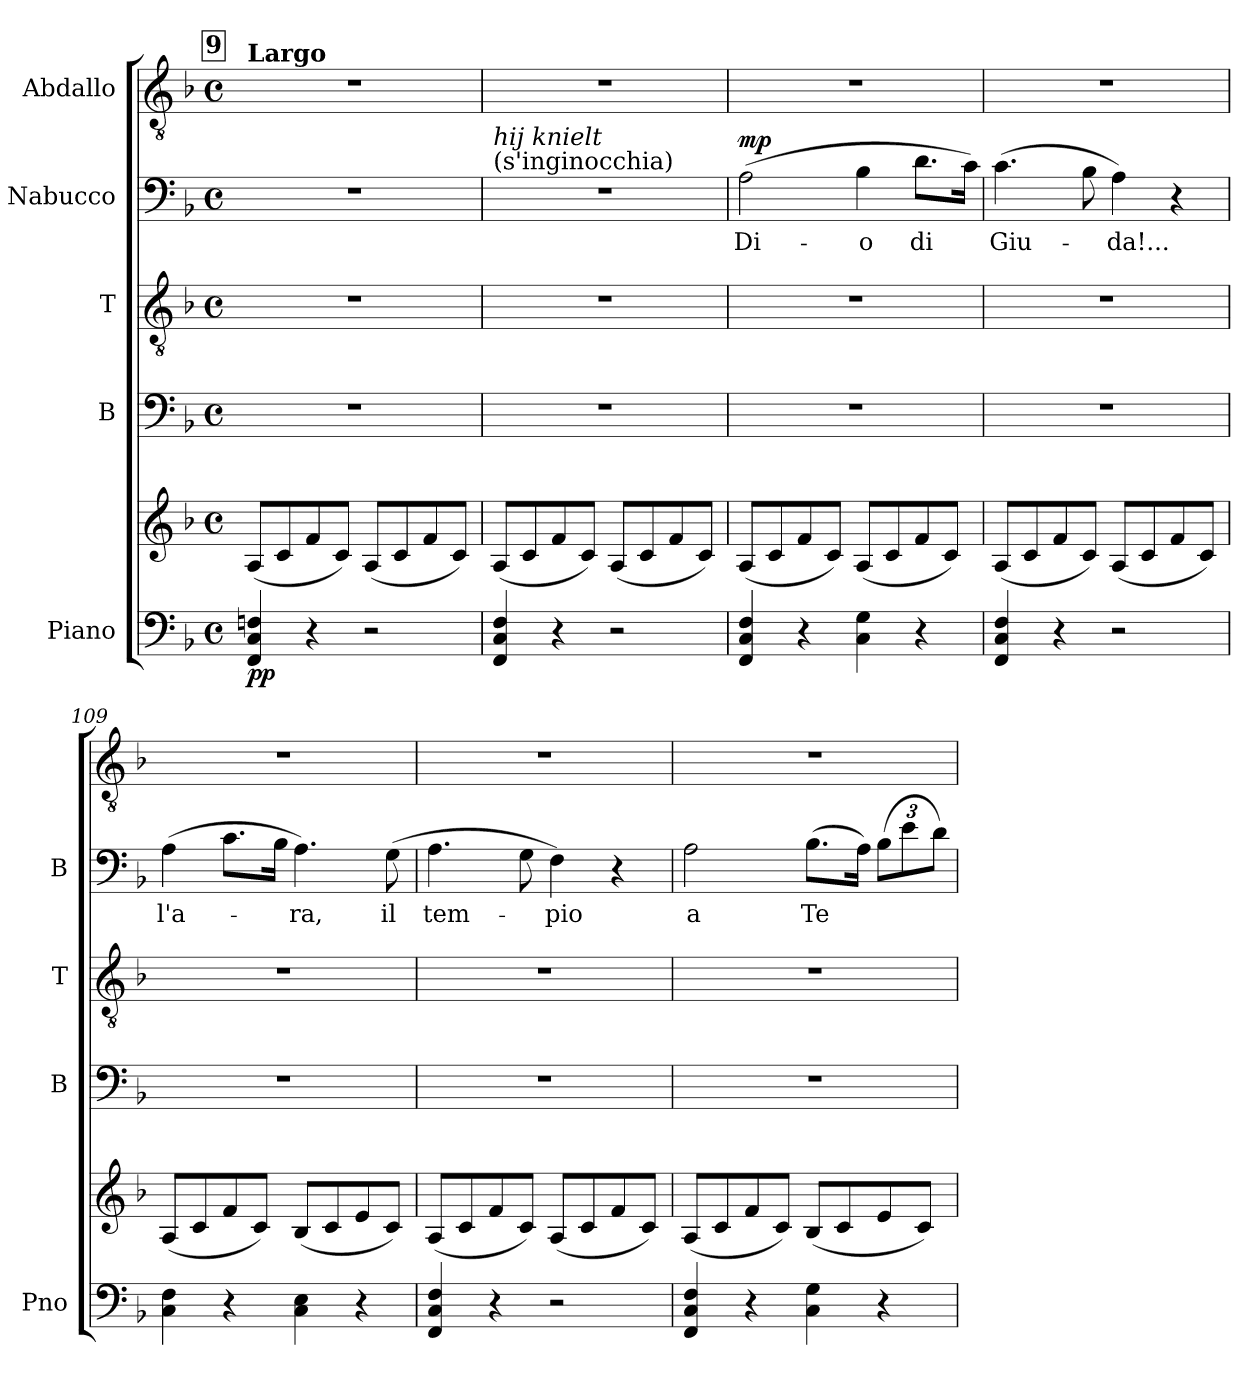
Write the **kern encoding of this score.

**kern	**kern	**dynam	**kern	**kern	**kern	**text	**dynam	**kern
*part5	*part5	*part5	*part4	*part3	*part2	*part2	*part2	*part1
*staff6	*staff5	*staff5/6	*staff4	*staff3	*staff2	*staff2	*staff2	*staff1
*I"Piano	*	*	*I"B	*I"T	*I"Nabucco	*	*	*I"Abdallo
*I'Pno	*	*	*I'B	*I'T	*I'B	*	*	*
*clefF4	*clefG2	*	*clefF4	*clefGv2	*clefF4	*	*	*clefGv2
*k[b-]	*k[b-]	*	*k[b-]	*k[b-]	*k[b-]	*	*	*k[b-]
*M4/4	*M4/4	*	*M4/4	*M4/4	*M4/4	*	*	*M4/4
*met(c)	*met(c)	*	*met(c)	*met(c)	*met(c)	*	*	*met(c)
!!LO:REH:place=s1:a:B:fs=14:t=9
=105	=105	=105	=105	=105	=105	=105	=105	=105
!	!	!	!	!	!	!	!	!LO:TX:a:B:t=Largo
!	!	!LO:DY:b=2	!	!	!	!	!	!
!	!	!LO:DY:n=1:b	!	!	!	!	!	!
4FF/ 4C/ 4Fn/	(8A/L	p p	1r	1r	1r	.	.	1r
.	8c/	.	.	.	.	.	.	.
4r	8f/	.	.	.	.	.	.	.
.	8c/J)	.	.	.	.	.	.	.
2r	(8A/L	.	.	.	.	.	.	.
.	8c/	.	.	.	.	.	.	.
.	8f/	.	.	.	.	.	.	.
.	8c/J)	.	.	.	.	.	.	.
!!LO:LB:g=z
=106	=106	=106	=106	=106	=106	=106	=106	=106
!	!	!	!	!	!LO:TX:a:t=(s'inginocchia)	!	!	!
!	!	!	!	!	!LO:TX:a:i:t=hij knielt	!	!	!
4FF/ 4C/ 4F/	(8A/L	.	1r	1r	1r	.	.	1r
.	8c/	.	.	.	.	.	.	.
4r	8f/	.	.	.	.	.	.	.
.	8c/J)	.	.	.	.	.	.	.
2r	(8A/L	.	.	.	.	.	.	.
.	8c/	.	.	.	.	.	.	.
.	8f/	.	.	.	.	.	.	.
.	8c/J)	.	.	.	.	.	.	.
=107	=107	=107	=107	=107	=107	=107	=107	=107
!	!	!	!	!	!	!LO:LY:b	!LO:DY:a	!
4FF/ 4C/ 4F/	(8A/L	.	1r	1r	(2A\	Di-	mp	1r
.	8c/	.	.	.	.	.	.	.
4r	8f/	.	.	.	.	.	.	.
.	8c/J)	.	.	.	.	.	.	.
!	!	!	!	!	!	!LO:LY:b	!	!
4C\ 4G\	(8A/L	.	.	.	4B-\	-o	.	.
.	8c/	.	.	.	.	.	.	.
!	!	!	!	!	!	!LO:LY:b	!	!
4r	8f/	.	.	.	8.d\L	di	.	.
.	8c/J)	.	.	.	.	.	.	.
.	.	.	.	.	16c\Jk)	.	.	.
=108	=108	=108	=108	=108	=108	=108	=108	=108
!	!	!	!	!	!	!LO:LY:b	!	!
4FF/ 4C/ 4F/	(8A/L	.	1r	1r	(4.c\	Giu-	.	1r
.	8c/	.	.	.	.	.	.	.
4r	8f/	.	.	.	.	.	.	.
.	8c/J)	.	.	.	8B-\	.	.	.
!	!	!	!	!	!	!LO:LY:b	!	!
2r	(8A/L	.	.	.	4A\)	-da!...	.	.
.	8c/	.	.	.	.	.	.	.
.	8f/	.	.	.	4r	.	.	.
.	8c/J)	.	.	.	.	.	.	.
=109	=109	=109	=109	=109	=109	=109	=109	=109
!	!	!	!	!	!	!LO:LY:b	!	!
4C\ 4F\	(8A/L	.	1r	1r	(4A\	l'a-	.	1r
.	8c/	.	.	.	.	.	.	.
4r	8f/	.	.	.	8.c\L	.	.	.
.	8c/J)	.	.	.	.	.	.	.
.	.	.	.	.	16B-\Jk	.	.	.
!	!	!	!	!	!	!LO:LY:b	!	!
4C\ 4E\	(8B-/L	.	.	.	4.A\)	-ra,	.	.
.	8c/	.	.	.	.	.	.	.
4r	8e/	.	.	.	.	.	.	.
!	!	!	!	!	!	!LO:LY:b	!	!
.	8c/J)	.	.	.	(8G\	il	.	.
=110	=110	=110	=110	=110	=110	=110	=110	=110
!	!	!	!	!	!	!LO:LY:b	!	!
4FF/ 4C/ 4F/	(8A/L	.	1r	1r	4.A\	tem-	.	1r
.	8c/	.	.	.	.	.	.	.
4r	8f/	.	.	.	.	.	.	.
.	8c/J)	.	.	.	8G\	.	.	.
!	!	!	!	!	!	!LO:LY:b	!	!
2r	(8A/L	.	.	.	4F\)	-pio	.	.
.	8c/	.	.	.	.	.	.	.
.	8f/	.	.	.	4r	.	.	.
.	8c/J)	.	.	.	.	.	.	.
!!LO:LB:g=z
=111	=111	=111	=111	=111	=111	=111	=111	=111
!	!	!	!	!	!	!LO:LY:b	!	!
4FF/ 4C/ 4F/	(8A/L	.	1r	1r	2A\	a	.	1r
.	8c/	.	.	.	.	.	.	.
4r	8f/	.	.	.	.	.	.	.
.	8c/J)	.	.	.	.	.	.	.
!	!	!	!	!	!	!LO:LY:b	!	!
4C\ 4G\	(8B-/L	.	.	.	(8.B-\L	Te	.	.
.	8c/	.	.	.	.	.	.	.
.	.	.	.	.	16A\Jk)	.	.	.
*	*	*	*	*	*Xbrackettup	*	*	*
4r	8e/	.	.	.	(12B-\L	.	.	.
.	.	.	.	.	12e\	.	.	.
.	8c/J)	.	.	.	.	.	.	.
.	.	.	.	.	12d\J)	.	.	.
=	=	=	=	=	=	=	=	=
*-	*-	*-	*-	*-	*-	*-	*-	*-
